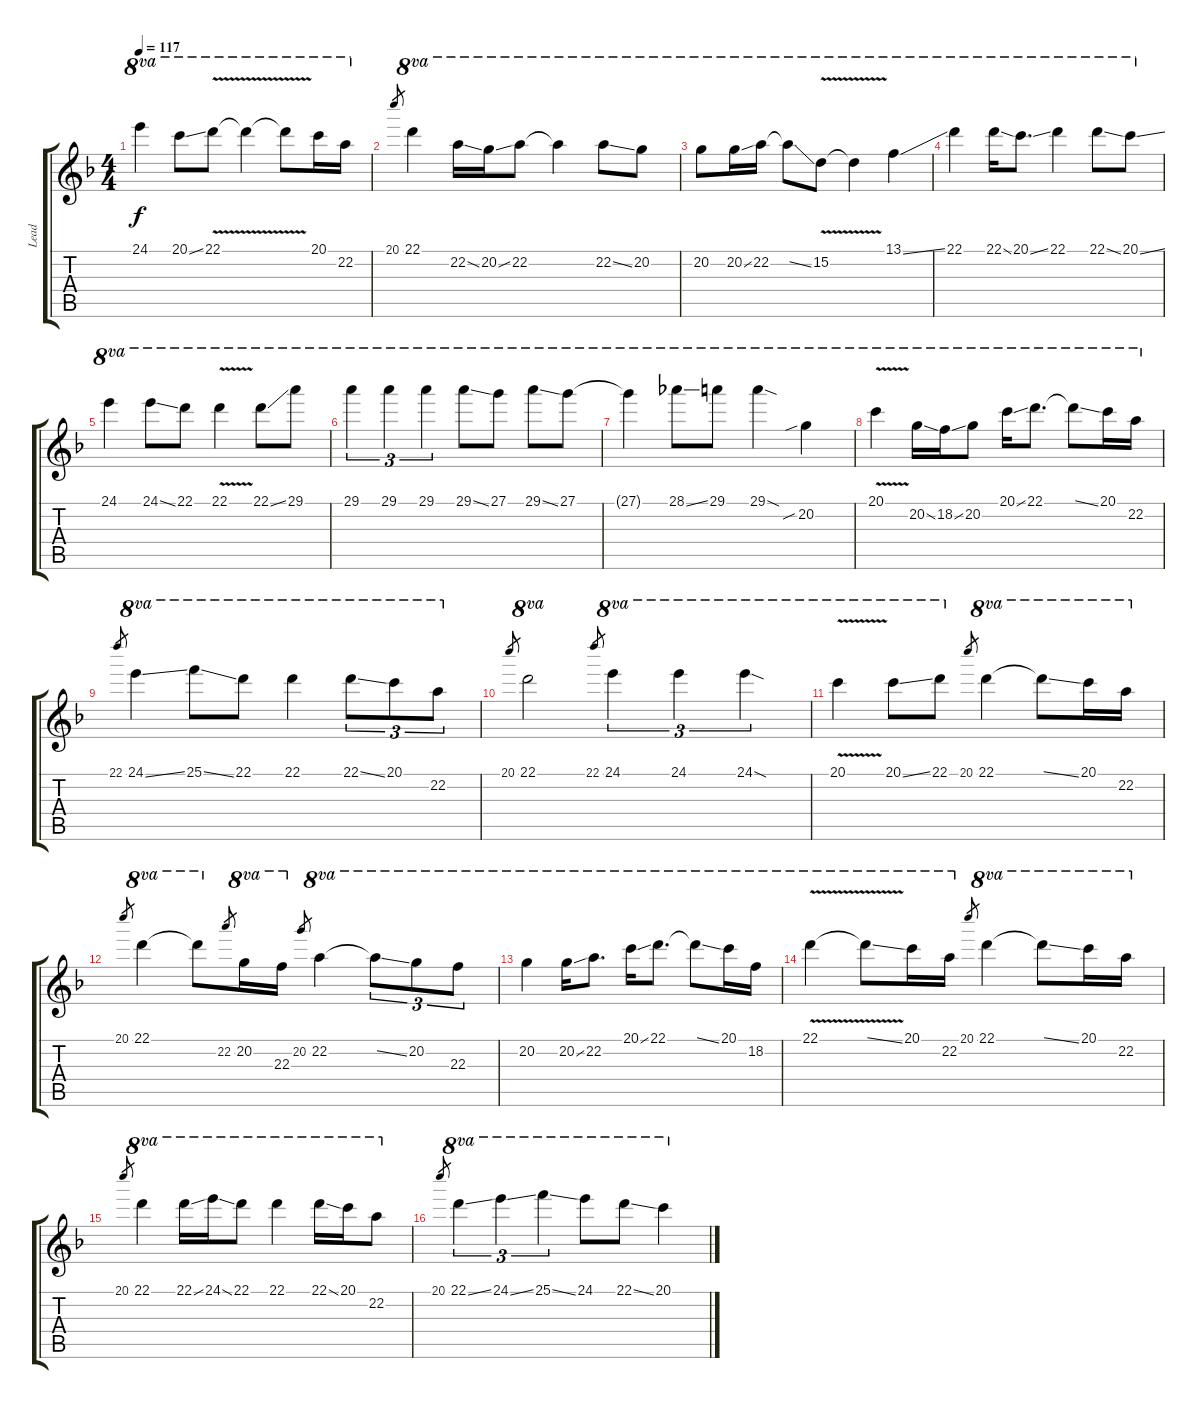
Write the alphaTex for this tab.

\track ("Lead" "Lead") {instrument overdrivenguitar}
\staff {score tabs}
\tuning (E4 B3 G3 D3 A2 E2) {hide}
\ts (4 4)
\tempo 117
\clef g2
\ks f
24.1.4{ot 8va dy f} 20.1{ss}.8{ot 8va} 22.1{v}.8{ot 8va} 22.1{v t}.4{ot 8va} 22.1{t}.8{ot 8va} 20.1.16{ot 8va} 22.2.16{ot 8va} |
20.1.8{gr} 22.1.4{ot 8va} 22.2{ss}.16{ot 8va} 20.2{ss}.16{ot 8va} 22.2.8{ot 8va} 22.2{t}.4{ot 8va} 22.2{ss}.8{ot 8va} 20.2.8{ot 8va} |
20.2.8{ot 8va} 20.2{ss}.16{ot 8va} 22.2.16{ot 8va} 22.2{ss t}.8{ot 8va} 15.2{v}.8{ot 8va} 15.2{t}.4{ot 8va} 13.1{ss}.4{ot 8va} |
22.1.4{ot 8va} 22.1{ss}.16{ot 8va} 20.1{ss}.8{d ot 8va} 22.1.4{ot 8va} 22.1{ss}.8{ot 8va} 20.1{ss}.8{ot 8va} |
24.1.4{ot 8va} 24.1{ss}.8{ot 8va} 22.1.8{ot 8va} 22.1{v}.4{ot 8va} 22.1{ss}.8{ot 8va} 29.1.8{ot 8va} |
29.1.4{tu (3 2) ot 8va} 29.1.4{tu (3 2) ot 8va} 29.1.4{tu (3 2) ot 8va} 29.1{ss}.8{ot 8va} 27.1.8{ot 8va} 29.1{ss}.8{ot 8va} 27.1.8{ot 8va} |
27.1{t}.4{ot 8va} 28.1{ss}.8{ot 8va} 29.1.8{ot 8va} 29.1{sod}.4{ot 8va} 20.2{sib}.4{ot 8va} |
20.1{v}.4{ot 8va} 20.2{ss}.16{ot 8va} 18.2{ss}.16{ot 8va} 20.2.8{ot 8va} 20.1{ss}.16{ot 8va} 22.1.8{d ot 8va} 22.1{ss t}.8{ot 8va} 20.1.16{ot 8va} 22.2.16{ot 8va} |
22.1.8{gr} 24.1{ss}.4{ot 8va} 25.1{ss}.8{ot 8va} 22.1.8{ot 8va} 22.1.4{ot 8va} 22.1{ss}.8{tu (3 2) ot 8va} 20.1.8{tu (3 2) ot 8va} 22.2.8{tu (3 2) ot 8va} |
20.1.8{gr} 22.1.2{ot 8va} 22.1.8{gr} 24.1.4{tu (3 2) ot 8va} 24.1.4{tu (3 2) ot 8va} 24.1{sod}.4{tu (3 2) ot 8va} |
20.1{v}.4{ot 8va} 20.1{ss}.8{ot 8va} 22.1.8{ot 8va} 20.1.8{gr} 22.1.4{ot 8va} 22.1{ss t}.8{ot 8va} 20.1.16{ot 8va} 22.2.16{ot 8va} |
20.1.8{gr} 22.1.4{ot 8va} 22.1{t}.8{ot 8va} 22.2.8{gr} 20.2.16{ot 8va} 22.3.16{ot 8va} 20.2.8{gr} 22.2.4{ot 8va} 22.2{ss t}.8{tu (3 2) ot 8va} 20.2.8{tu (3 2) ot 8va} 22.3.8{tu (3 2) ot 8va} |
20.2.4{ot 8va} 20.2{ss}.16{ot 8va} 22.2.8{d ot 8va} 20.1{ss}.16{ot 8va} 22.1.8{d ot 8va} 22.1{ss t}.8{ot 8va} 20.1.16{ot 8va} 18.2.16{ot 8va} |
22.1{v}.4{ot 8va} 22.1{ss t}.8{ot 8va} 20.1.16{ot 8va} 22.2.16{ot 8va} 20.1.8{gr} 22.1.4{ot 8va} 22.1{ss t}.8{ot 8va} 20.1.16{ot 8va} 22.2.16{ot 8va} |
20.1.8{gr} 22.1.4{ot 8va} 22.1{ss}.16{ot 8va} 24.1{ss}.16{ot 8va} 22.1.8{ot 8va} 22.1.4{ot 8va} 22.1{ss}.16{ot 8va} 20.1.16{ot 8va} 22.2.8{ot 8va} |
20.1.8{gr} 22.1{ss}.4{tu (3 2) ot 8va} 24.1{ss}.4{tu (3 2) ot 8va} 25.1{ss}.4{tu (3 2) ot 8va} 24.1.8{ot 8va} 22.1{ss}.8{ot 8va} 20.1.4{ot 8va}
